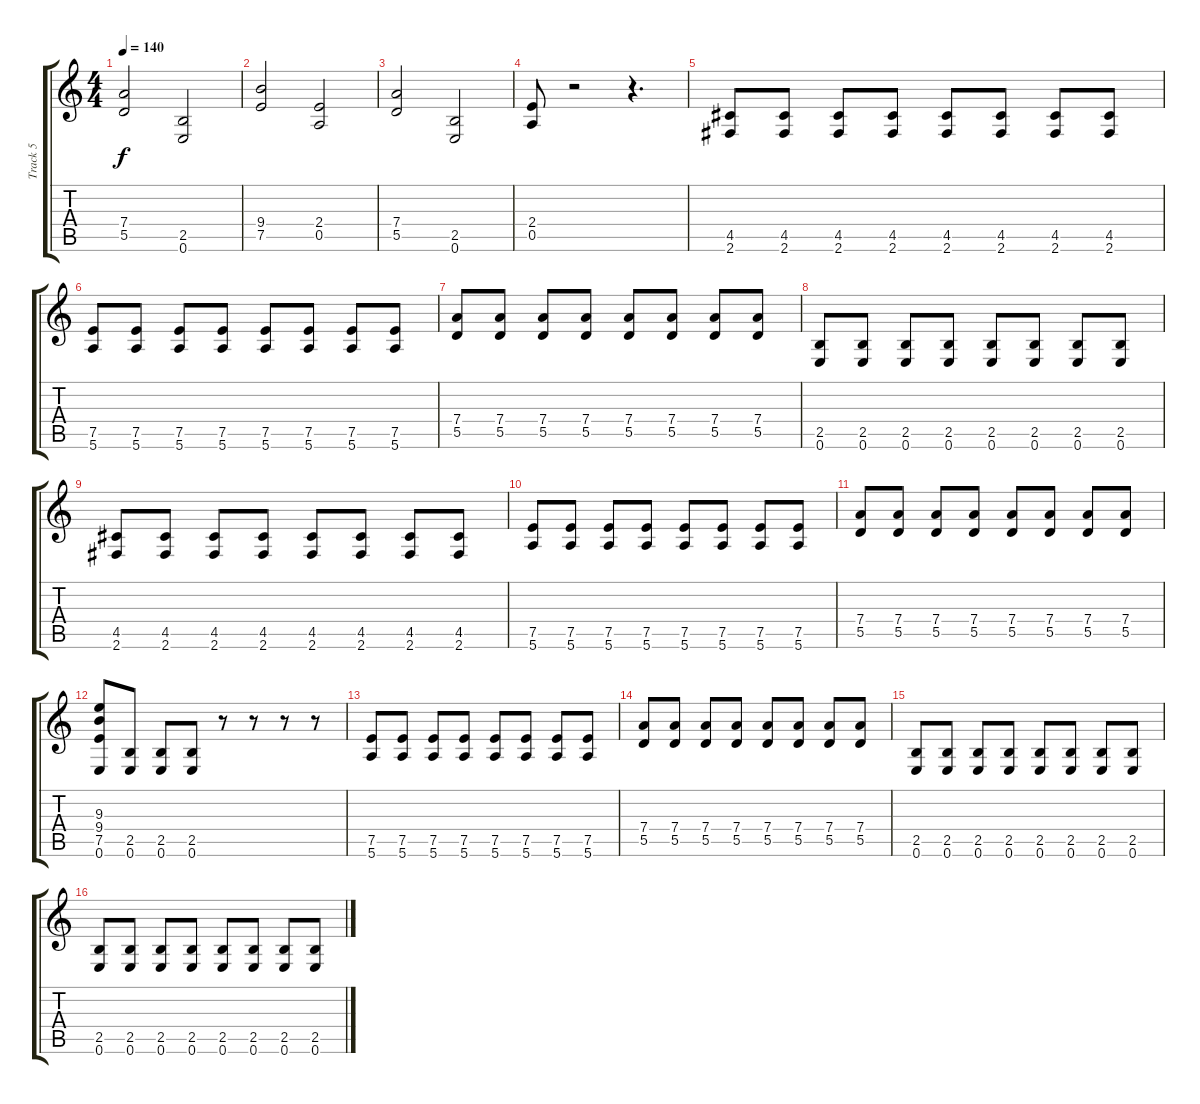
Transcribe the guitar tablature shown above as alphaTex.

\track ("Track 5" "Track 5") {instrument distortionguitar}
\staff {score tabs}
\tuning (E4 B3 G3 D3 A2 E2) {hide}
\ts (4 4)
\tempo 140
\clef g2
\ks c
(7.4 5.5).2{dy f} (2.5 0.6).2 |
(9.4 7.5).2 (2.4 0.5).2 |
(7.4 5.5).2 (2.5 0.6).2 |
(2.4 0.5).8 r.2 r.4{d} |
(4.5 2.6).8 (4.5 2.6).8 (4.5 2.6).8 (4.5 2.6).8 (4.5 2.6).8 (4.5 2.6).8 (4.5 2.6).8 (4.5 2.6).8 |
(7.5 5.6).8 (7.5 5.6).8 (7.5 5.6).8 (7.5 5.6).8 (7.5 5.6).8 (7.5 5.6).8 (7.5 5.6).8 (7.5 5.6).8 |
(7.4 5.5).8 (7.4 5.5).8 (7.4 5.5).8 (7.4 5.5).8 (7.4 5.5).8 (7.4 5.5).8 (7.4 5.5).8 (7.4 5.5).8 |
(2.5 0.6).8 (2.5 0.6).8 (2.5 0.6).8 (2.5 0.6).8 (2.5 0.6).8 (2.5 0.6).8 (2.5 0.6).8 (2.5 0.6).8 |
(4.5 2.6).8 (4.5 2.6).8 (4.5 2.6).8 (4.5 2.6).8 (4.5 2.6).8 (4.5 2.6).8 (4.5 2.6).8 (4.5 2.6).8 |
(7.5 5.6).8 (7.5 5.6).8 (7.5 5.6).8 (7.5 5.6).8 (7.5 5.6).8 (7.5 5.6).8 (7.5 5.6).8 (7.5 5.6).8 |
(7.4 5.5).8 (7.4 5.5).8 (7.4 5.5).8 (7.4 5.5).8 (7.4 5.5).8 (7.4 5.5).8 (7.4 5.5).8 (7.4 5.5).8 |
(9.3 9.4 7.5 0.6).8 (2.5 0.6).8 (2.5 0.6).8 (2.5 0.6).8 r.8 r.8 r.8 r.8 |
(7.5 5.6).8 (7.5 5.6).8 (7.5 5.6).8 (7.5 5.6).8 (7.5 5.6).8 (7.5 5.6).8 (7.5 5.6).8 (7.5 5.6).8 |
(7.4 5.5).8 (7.4 5.5).8 (7.4 5.5).8 (7.4 5.5).8 (7.4 5.5).8 (7.4 5.5).8 (7.4 5.5).8 (7.4 5.5).8 |
(2.5 0.6).8 (2.5 0.6).8 (2.5 0.6).8 (2.5 0.6).8 (2.5 0.6).8 (2.5 0.6).8 (2.5 0.6).8 (2.5 0.6).8 |
(2.5 0.6).8 (2.5 0.6).8 (2.5 0.6).8 (2.5 0.6).8 (2.5 0.6).8 (2.5 0.6).8 (2.5 0.6).8 (2.5 0.6).8
